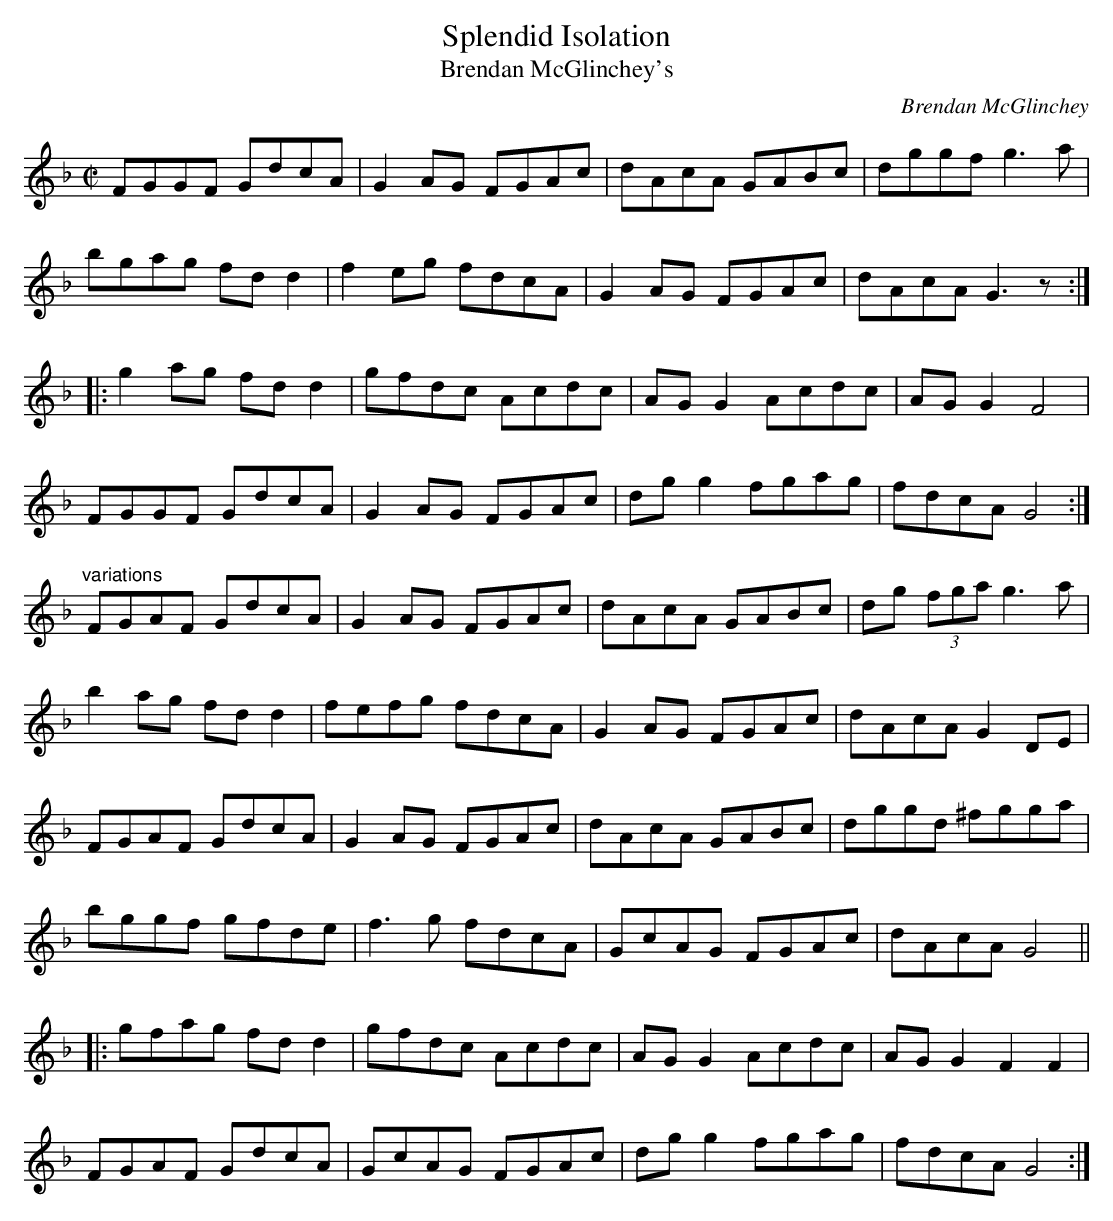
X:1
T:Splendid Isolation
T:Brendan McGlinchey's
C:Brendan McGlinchey
M:C|
L:1/8
K:Gdor
FGGF GdcA|G2AG FGAc|dAcA GABc|dggf g3a|
bgag fdd2|f2eg fdcA|G2AG FGAc|dAcA G3z:|
|:g2ag fdd2|gfdc Acdc|AGG2 Acdc|AGG2 F4|
FGGF GdcA|G2AG FGAc|dgg2 fgag|fdcA G4:|
"variations"
FGAF GdcA|G2AG FGAc|dAcA GABc|dg (3fga g3a|
b2ag fdd2|fefg fdcA|G2AG FGAc|dAcA G2DE|
FGAF GdcA|G2AG FGAc|dAcA GABc|dggd ^fgga|
bggf gfde|f3g fdcA|GcAG FGAc|dAcA G4||
|:gfag fdd2|gfdc Acdc|AGG2 Acdc|AGG2 F2F2|
FGAF GdcA|GcAG FGAc|dgg2 fgag|fdcA G4:|
